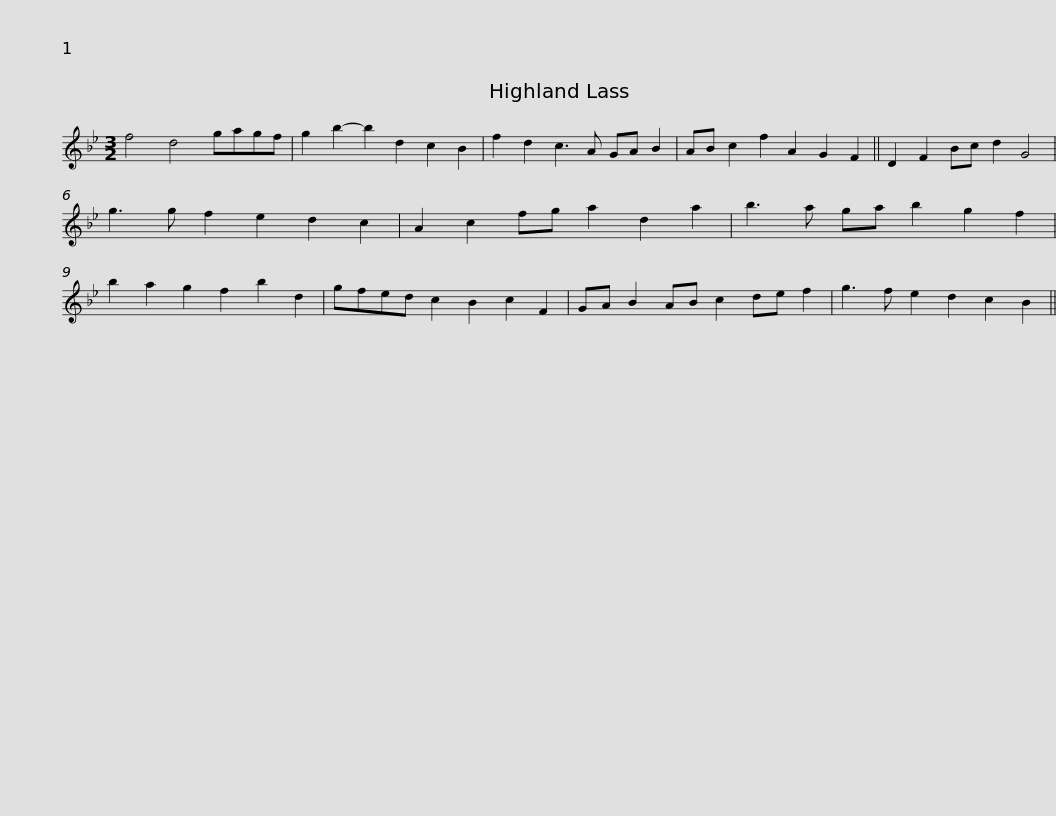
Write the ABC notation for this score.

X:1
L:1/8
M:3/2
I:linebreak $
K:Gmin
V:1 treble
V:1
 f4 d4 gagf | g2 b2- b2 d2 c2 B2 | f2 d2 c3 A GA B2 | AB c2 f2 A2 G2 F2 || D2 F2 Bc d2 G4 | %5
 g3 g f2 e2 d2 c2 |$ A2 c2 fg a2 d2 a2 | b3 a ga b2 g2 f2 | b2 a2 g2 f2 b2 d2 | gfed c2 B2 c2 F2 | %10
 GA B2 AB c2 de f2 |$ g3 f e2 d2 c2 B2 || %12
